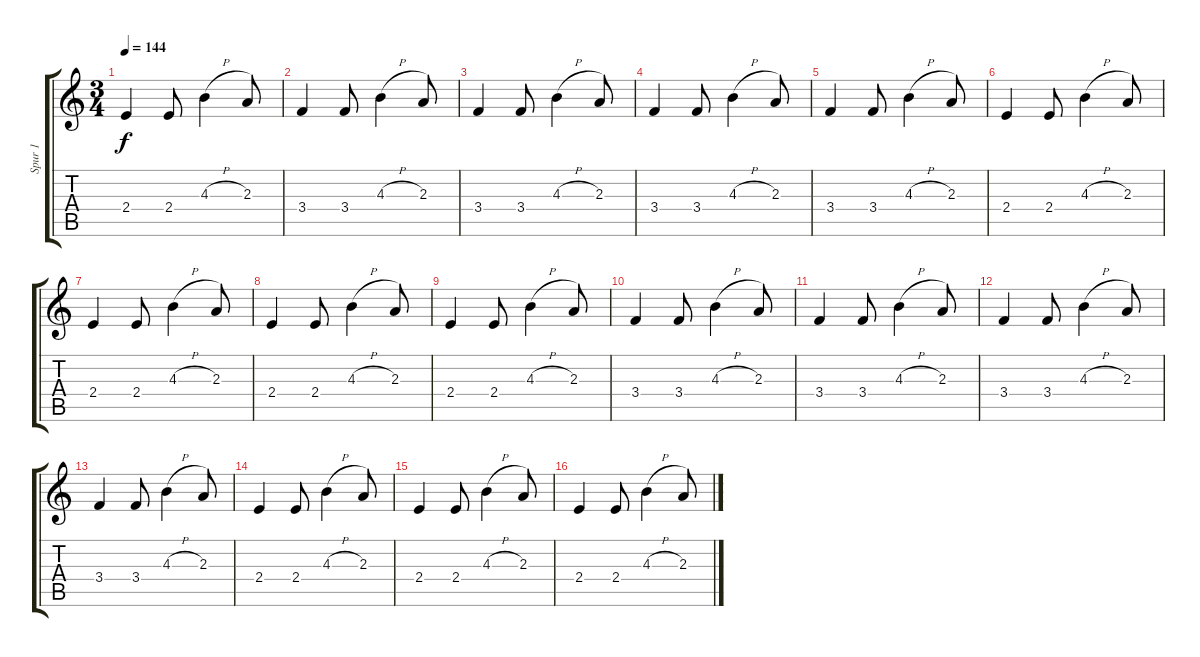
\track ("Spur 1" "Spur 1") {instrument electricguitarclean}
\staff {score tabs}
\tuning (E4 B3 G3 D3 A2 D2) {hide}
\ts (3 4)
\tempo 144
\clef g2
\ks c
2.4.4{dy f} 2.4.8 4.3{h}.4 2.3.8 |
3.4.4 3.4.8 4.3{h}.4 2.3.8 |
3.4.4 3.4.8 4.3{h}.4 2.3.8 |
3.4.4 3.4.8 4.3{h}.4 2.3.8 |
3.4.4 3.4.8 4.3{h}.4 2.3.8 |
2.4.4 2.4.8 4.3{h}.4 2.3.8 |
2.4.4 2.4.8 4.3{h}.4 2.3.8 |
2.4.4 2.4.8 4.3{h}.4 2.3.8 |
2.4.4 2.4.8 4.3{h}.4 2.3.8 |
3.4.4 3.4.8 4.3{h}.4 2.3.8 |
3.4.4 3.4.8 4.3{h}.4 2.3.8 |
3.4.4 3.4.8 4.3{h}.4 2.3.8 |
3.4.4 3.4.8 4.3{h}.4 2.3.8 |
2.4.4 2.4.8 4.3{h}.4 2.3.8 |
2.4.4 2.4.8 4.3{h}.4 2.3.8 |
2.4.4 2.4.8 4.3{h}.4 2.3.8
